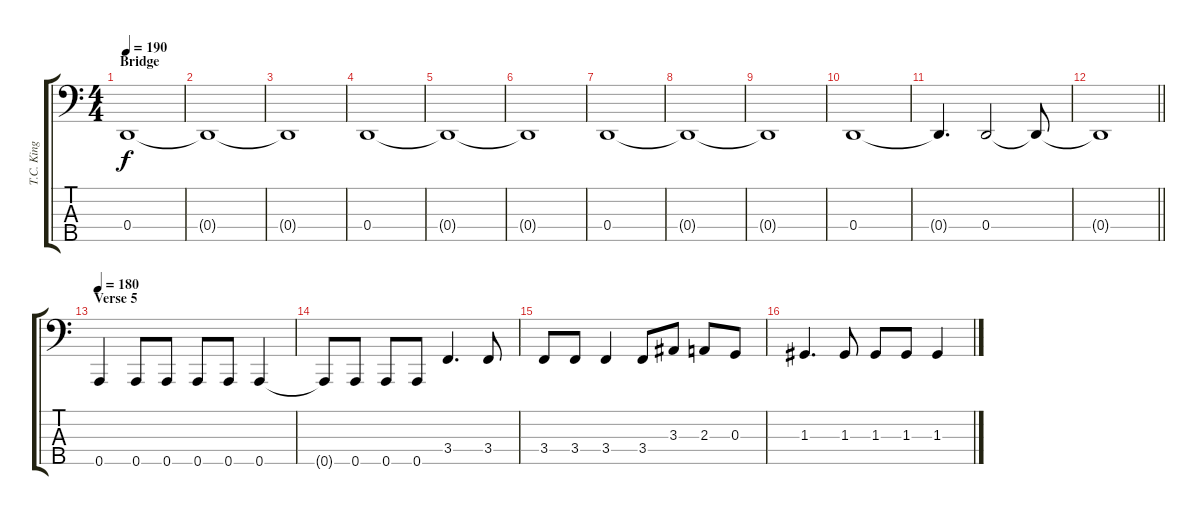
\track ("T.C. King" "T.C. King") {instrument electricbasspick}
\staff {score tabs}
\tuning (F2 C2 G1 D1 A0) {hide}
\ts (4 4)
\section ("" "Bridge")
\tempo 190
\clef f4
\ks c
0.4.1{dy f} |
0.4{t}.1 |
0.4{t}.1 |
0.4.1 |
0.4{t}.1 |
0.4{t}.1 |
0.4.1 |
0.4{t}.1 |
0.4{t}.1 |
0.4.1 |
0.4{t}.4{d} 0.4.2 0.4{t}.8 |
\barLineRight lightlight
0.4{t}.1 |
\section ("" "Verse 5")
\tempo 180
0.5.4 0.5.8 0.5.8 0.5.8 0.5.8 0.5.4 |
0.5{t}.8 0.5.8 0.5.8 0.5.8 3.4.4{d} 3.4.8 |
3.4.8 3.4.8 3.4.4 3.4.8 3.3.8 2.3.8 0.3.8 |
1.3.4{d} 1.3.8 1.3.8 1.3.8 1.3.4
